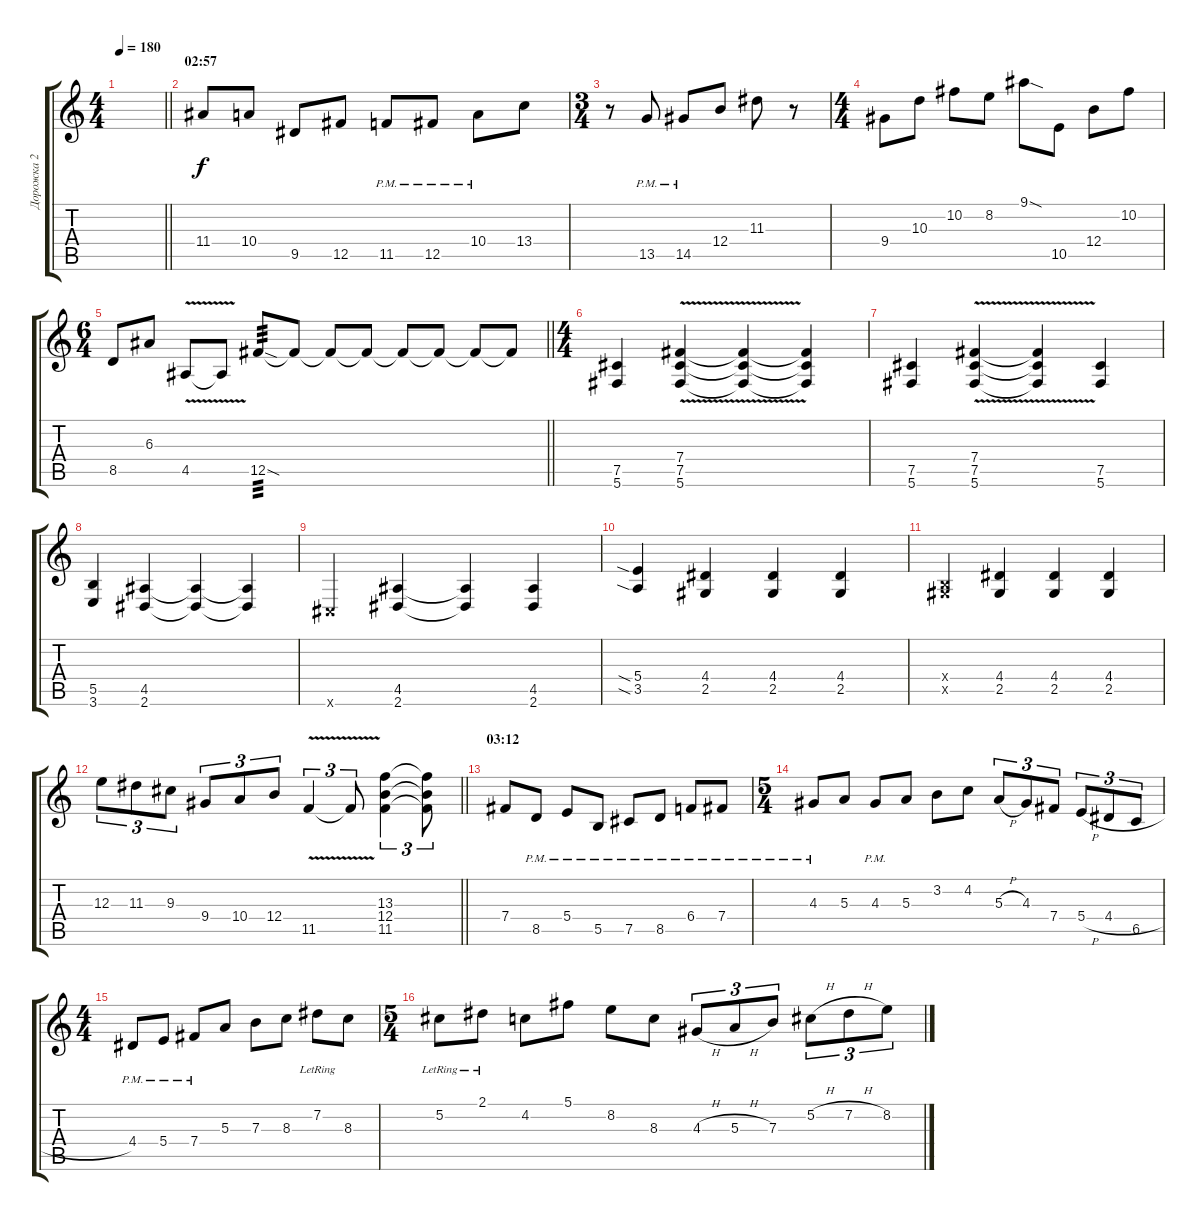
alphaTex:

\track ("Дорожка 2" "Дорожка 2") {instrument distortionguitar}
\staff {score tabs}
\tuning (Db4 Ab3 E3 B2 Gb2 Db2) {hide}
\ts (4 4)
\tempo 180
\clef g2
\barLineRight lightlight
\ks c
|
\section ("" "02:57")
11.4.8{balance 0 instrument distortionguitar} 10.4.8 9.5.8 12.5.8 11.5{pm}.8 12.5{pm}.8 10.4{pm}.8 13.4.8 |
\ts (3 4)
r.8 13.5{pm}.8 14.5{pm}.8 12.4.8 11.3.8 r.8 |
\ts (4 4)
9.4.8 10.3.8 10.2.8 8.2.8 9.1{sod}.8 10.5.8 12.4.8 10.2.8 |
\ts (6 4)
\barLineRight lightlight
8.5.8 6.3.8 4.5{v}.8 4.5{t}.8 12.5{sod}.8{tp 3} 12.5{t}.8 12.5{t}.8 12.5{t}.8 12.5{t}.8 12.5{t}.8 12.5{t}.8 12.5{t}.8 |
\ts (4 4)
(7.5 5.6).4 (7.4{v} 7.5 5.6).4 (7.4{t} 7.5{t} 5.6{t}).4 (7.4{t} 7.5{t} 5.6{t}).4 |
(7.5 5.6).4 (7.4{v} 7.5 5.6).4 (7.4{t} 7.5{t} 5.6{t}).4 (7.5 5.6).4 |
(5.5 3.6).4 (4.5 2.6).4 (4.5{t} 2.6{t}).4 (4.5{t} 2.6{t}).4 |
0.6{x}.4 (4.5 2.6).4 (4.5{t} 2.6{t}).4 (4.5 2.6).4 |
(5.4{sia} 3.5{sia}).4 (4.4 2.5).4 (4.4 2.5).4 (4.4 2.5).4 |
(0.4{x} 2.5{x}).4 (4.4 2.5).4 (4.4 2.5).4 (4.4 2.5).4 |
\barLineRight lightlight
12.3.8{tu (3 2)} 11.3.8{tu (3 2)} 9.3.8{tu (3 2)} 9.4.8{tu (3 2)} 10.4.8{tu (3 2)} 12.4.8{tu (3 2)} 11.5{v}.4{tu (3 2)} 11.5{t}.8{tu (3 2)} (13.3 12.4 11.5).4{tu (3 2)} (13.3{t} 12.4{t} 11.5{t}).8{tu (3 2)} |
\section ("" "03:12")
7.4.8 8.5{pm}.8 5.4{pm}.8 5.5{pm}.8 7.5{pm}.8 8.5{pm}.8 6.4{pm}.8 7.4{pm}.8 |
\ts (5 4)
4.3{pm}.8 5.3.8 4.3{pm}.8 5.3.8 3.2.8 4.2.8 5.3{h}.8{tu (3 2)} 4.3.8{tu (3 2)} 7.4.8{tu (3 2)} 5.4{h}.8{tu (3 2)} 4.4{h}.8{tu (3 2)} 6.5.8{tu (3 2)} |
\ts (4 4)
4.4{pm}.8 5.4{pm}.8 7.4{pm}.8 5.3.8 7.3.8 8.3.8 7.2{lr}.8 8.3.8 |
\ts (5 4)
5.2{lr}.8 2.1{lr}.8 4.2.8 5.1.8 8.2.8 8.3.8 4.3{h}.8{tu (3 2)} 5.3{h}.8{tu (3 2)} 7.3.8{tu (3 2)} 5.2{h}.8{tu (3 2)} 7.2{h}.8{tu (3 2)} 8.2.8{tu (3 2)}
